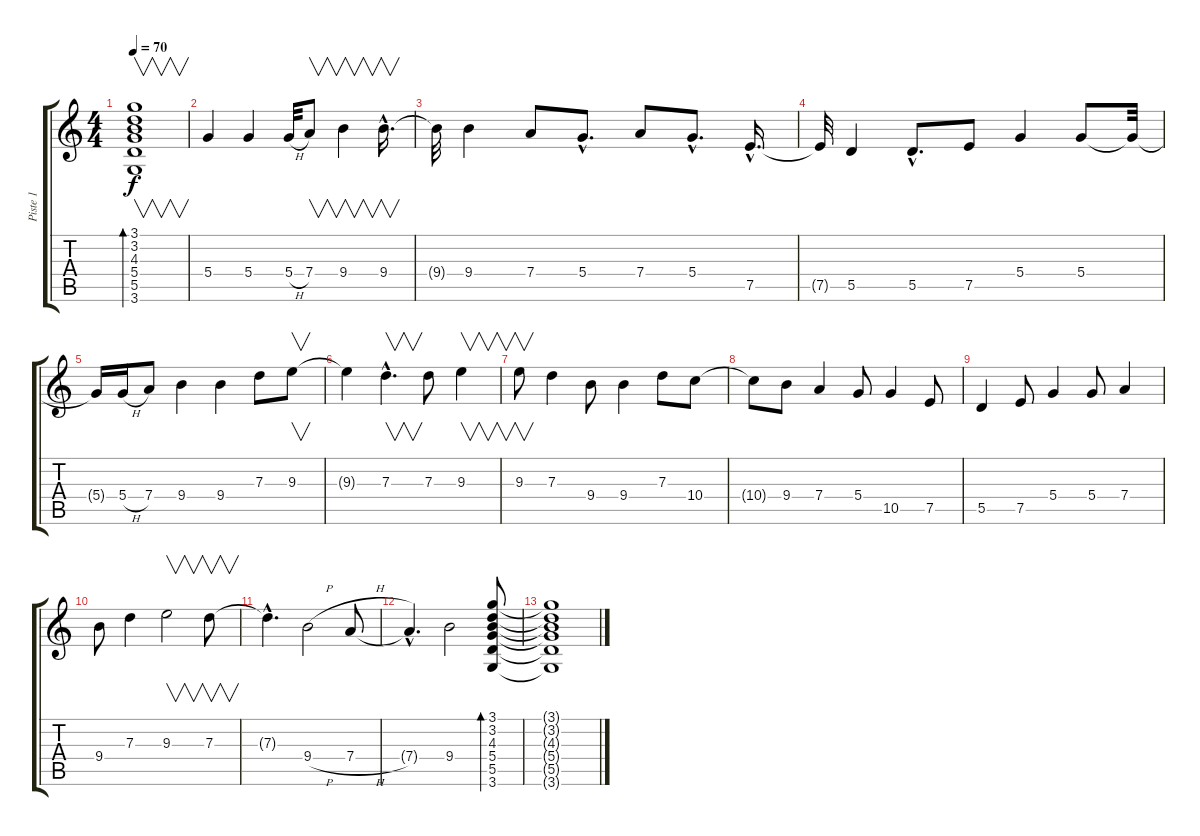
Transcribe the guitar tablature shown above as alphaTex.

\track ("Piste 1" "Piste 1") {instrument distortionguitar}
\staff {score tabs}
\tuning (E4 B3 G3 D3 A2 E2) {hide}
\ts (4 4)
\tempo 70
\clef g2
\ks c
(3.1 3.2 4.3 5.4 5.5 3.6).1{v bd 60 dy f instrument distortionguitar} |
5.4.4 5.4.4 5.4{h}.32 7.4.8{v} 9.4.4{v} 9.4{hac}.16{v d} |
9.4{t}.32 9.4.4 7.4.8 5.4{hac}.8{d} 7.4.8 5.4{hac}.8{d} 7.5{hac}.16{d} |
7.5{t}.32 5.5.4 5.5{hac}.8{d} 7.5.8 5.4.4 5.4.8 5.4{t}.32 |
5.4{t}.16 5.4{h}.16 7.4.8 9.4.4 9.4.4 7.3.8 9.3.8{v} |
9.3{t}.4 7.3{hac}.4{v d} 7.3.8 9.3.4{v} |
9.3.8{v} 7.3.4 9.4.8 9.4.4 7.3.8 10.4.8 |
10.4{t}.8 9.4.8 7.4.4 5.4.8 10.5.4 7.5.8 |
5.5.4 7.5.8 5.4.4 5.4.8 7.4.4 |
9.4.8 7.3.4 9.3.2{v} 7.3.8{v} |
7.3{hac t}.4{d} 9.4{h}.2 7.4{h}.8 |
7.4{hac t}.4{d} 9.4.2 (3.1 3.2 4.3 5.4 5.5 3.6).8{bd 120} |
(3.1{t} 3.2{t} 4.3{t} 5.4{t} 5.5{t} 3.6{t}).1
